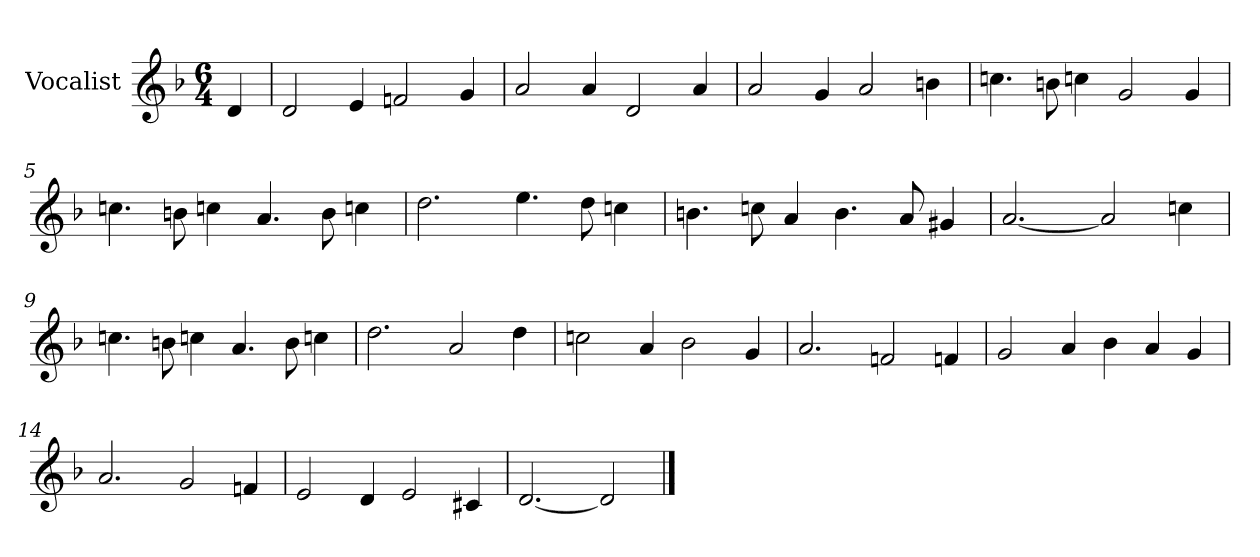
**kern
*part1
*staff1
*I"Vocalist
*k[b-]
*d:
*M6/4
=
4d
=1
2d
4e
2fn
4g
=2
2a
4a
2d
4a
=3
2a
4g
2a
4bn
=4
4.ccn
8bn
4ccn
2g
4g
=5
4.ccn
8bn
4ccn
4.a
8b
4ccn
=6
2.dd
4.ee
8dd
4ccn
=7
4.bn
8ccn
4a
4.b
8a
4g#X
=8
[2.a
2a]
4ccn
=9
4.ccn
8bn
4ccn
4.a
8b
4ccn
=10
2.dd
2a
4dd
=11
2ccn
4a
2b-
4g
=12
2.a
2fn
4fn
=13
2g
4a
4b-
4a
4g
=14
2.a
2g
4fn
=15
2e
4d
2e
4c#X
=16
[2.d
2d]
==
*-
